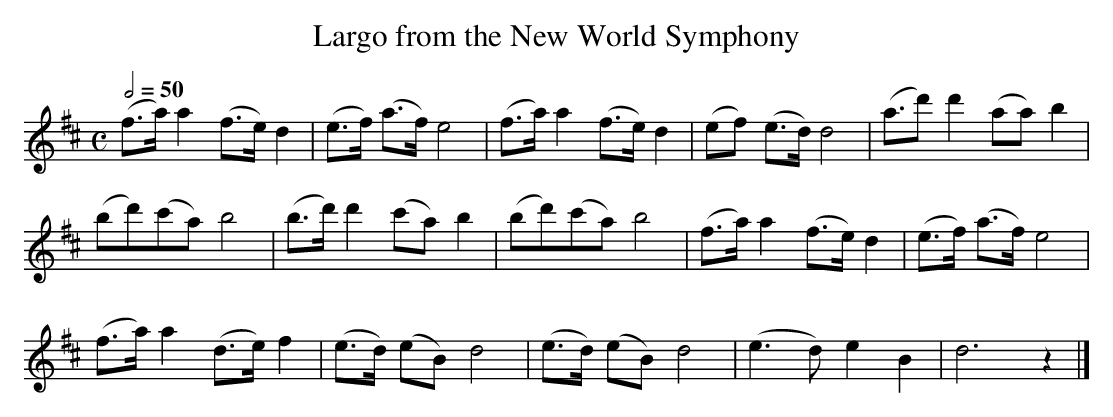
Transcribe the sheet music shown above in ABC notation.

X:1
T:Largo from the New World Symphony
M:C
K:D
L:1/4
Q:1/2=50
 (f3/4a//)a (f3/4e//)d | (e3/4f//) (a3/4f//) e2 | (f3/4a//)a (f3/4e//)d | (e/f/) (e3/4d//) d2 | (a3/4d'/)d' (a/a/)b|
 (b/d'/)(c'/a/) b2 | (b3/4d'//)d' (c'/a/)b | (b/d'/)(c'/a/) b2 | (f3/4a//)a (f3/4e//)d | (e3/4f//) (a3/4f//) e2 |
 (f3/4a//)a (d3/4e//)f | (e3/4d//) (e/B/) d2 | (e3/4d//) (e/B/) d2| (e3/2d/) eB | d3 z |]
